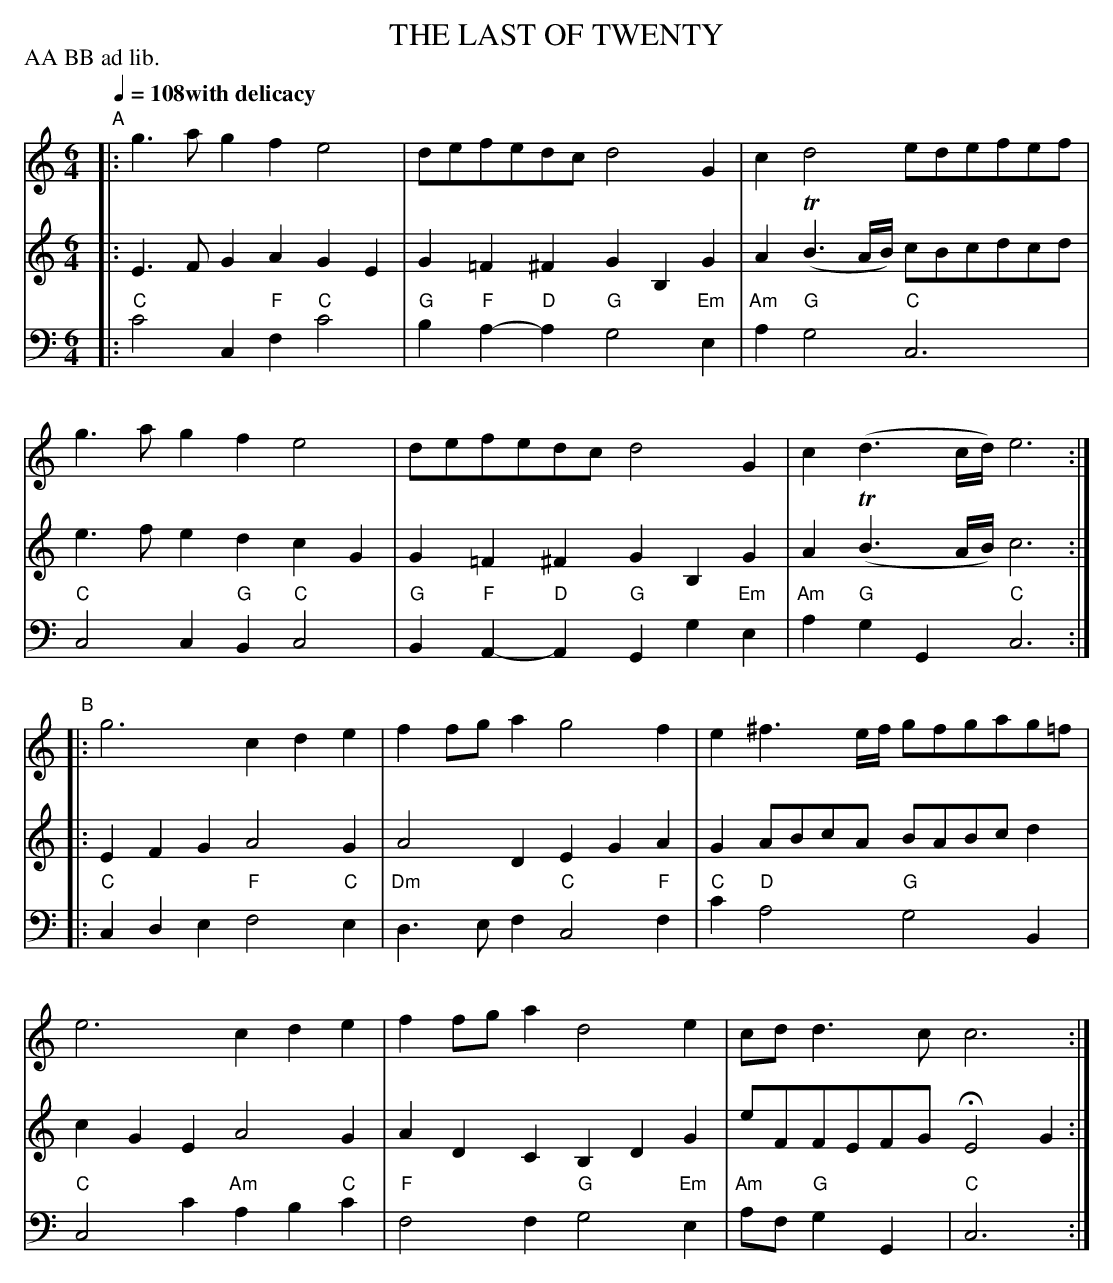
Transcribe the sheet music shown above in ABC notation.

X:1
T: THE LAST OF TWENTY
M: 6/4
L: 1/8
P: AA BB ad lib.
Q: 1/4=108 "with delicacy"
K: C
V: 1
"A"|:\
g3ag2 f2e4 | defedc d4G2 | c2d4 edefef |
g3ag2 f2e4 | defedc d4G2 | c2(d3c/d/) e6 :|
"B"|:\
g6 c2d2e2 | f2fga2 g4f2 | e2^f3e/f/ gfgag=f |
e6 c2d2e2 | f2fga2 d4e2 | cdd3c c6 :|
V: 2
|:\
E3FG2 A2G2E2 | G2=F2^F2 G2B,2G2 | A2(TB3A/B/) cBcdcd |
e3fe2 d2c2G2 | G2=F2^F2 G2B,2G2 | A2(TB3A/B/) c6 :|
|:\
E2F2G2 A4G2 | A4D2 E2G2A2 | G2ABcA BABcd2 |
c2G2E2 A4G2 | A2D2C2 B,2D2G2 | eFFEFG HE4G2 :|
V: 3 clef=bass middle=d
|:\
"C"c'4c2 "F"f2"C"c'4 | "G"b2"F"a2-"D"a2 "G"g4"Em"e2 | "Am"a2"G"g4 "C"c6 |
"C"c4c2 "G"B2"C"c4 | "G"B2"F"A2-"D"A2 "G"G2g2"Em"e2 | "Am"a2"G"g2G2 "C"c6 :|
|:\
"C"c2d2e2 "F"f4"C"e2 | "Dm"d3ef2 "C"c4"F"f2 | "C"c'2"D"a4 "G"g4B2|
"C"c4c'2 "Am"a2b2"C"c'2 | "F"f4f2 "G"g4"Em"e2 | "Am"af"G"g2G2 | "C"c6 :|
